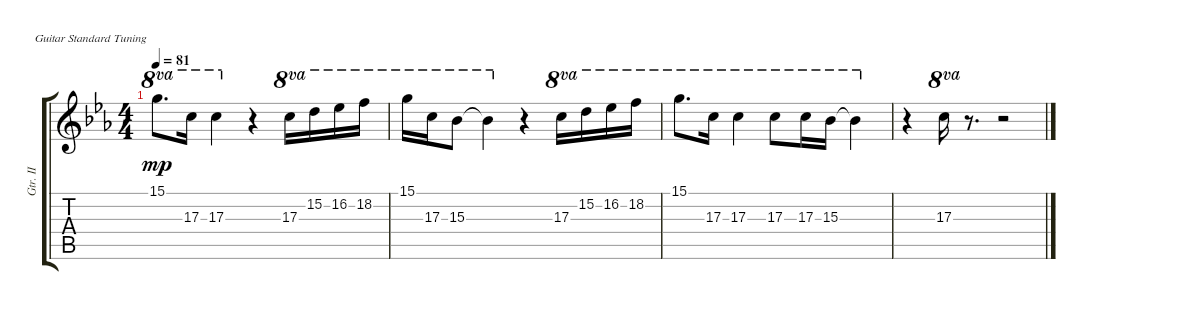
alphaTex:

\bracketExtendMode groupsimilarinstruments
\otherSystemsTrackNameOrientation horizontal
\defaultBarNumberDisplay FirstOfSystem
\track ("Guitar II" "Gtr. II") {multiBarRest instrument electricguitarclean}
\staff {score tabs}
\tuning (E4 B3 G3 D3 A2 E2)
\ts (4 4)
\tempo 81
\clef g2
\ks eb
15.1{acc forcenatural}.8{d ot 8va dy mp beam Down} 17.3{acc forcenatural}.16{ot 8va beam Down} 17.3{acc forcenatural}.4{ot 8va beam Down} r.4{beam Down} 17.3{acc forcenatural}.16{ot 8va beam Down} 15.2{acc forcenatural}.16{ot 8va beam Down} 16.2{acc b}.16{ot 8va beam Down} 18.2{acc forcenatural}.16{ot 8va beam Down} |
15.1{acc forcenatural}.16{ot 8va beam Down} 17.3{acc forcenatural}.16{ot 8va beam Down} 15.3{acc b}.8{ot 8va beam Down} 15.3{t acc b}.4{ot 8va beam Down} r.4{beam Down} 17.3{acc forcenatural}.16{ot 8va beam Down} 15.2{acc forcenatural}.16{ot 8va beam Down} 16.2{acc b}.16{ot 8va beam Down} 18.2{acc forcenatural}.16{ot 8va beam Down} |
15.1{acc forcenatural}.8{d ot 8va beam Down} 17.3{acc forcenatural}.16{ot 8va beam Down} 17.3{acc forcenatural}.4{ot 8va beam Down} 17.3{acc forcenatural}.8{ot 8va beam Down} 17.3{acc forcenatural}.16{ot 8va beam Down} 15.3{acc b}.16{ot 8va beam Down} 15.3{t acc b}.4{ot 8va beam Down} |
r.4{beam Down} 17.3{acc forcenatural}.16{ot 8va beam Down} r.8{d beam Down} r.2{beam Down}
